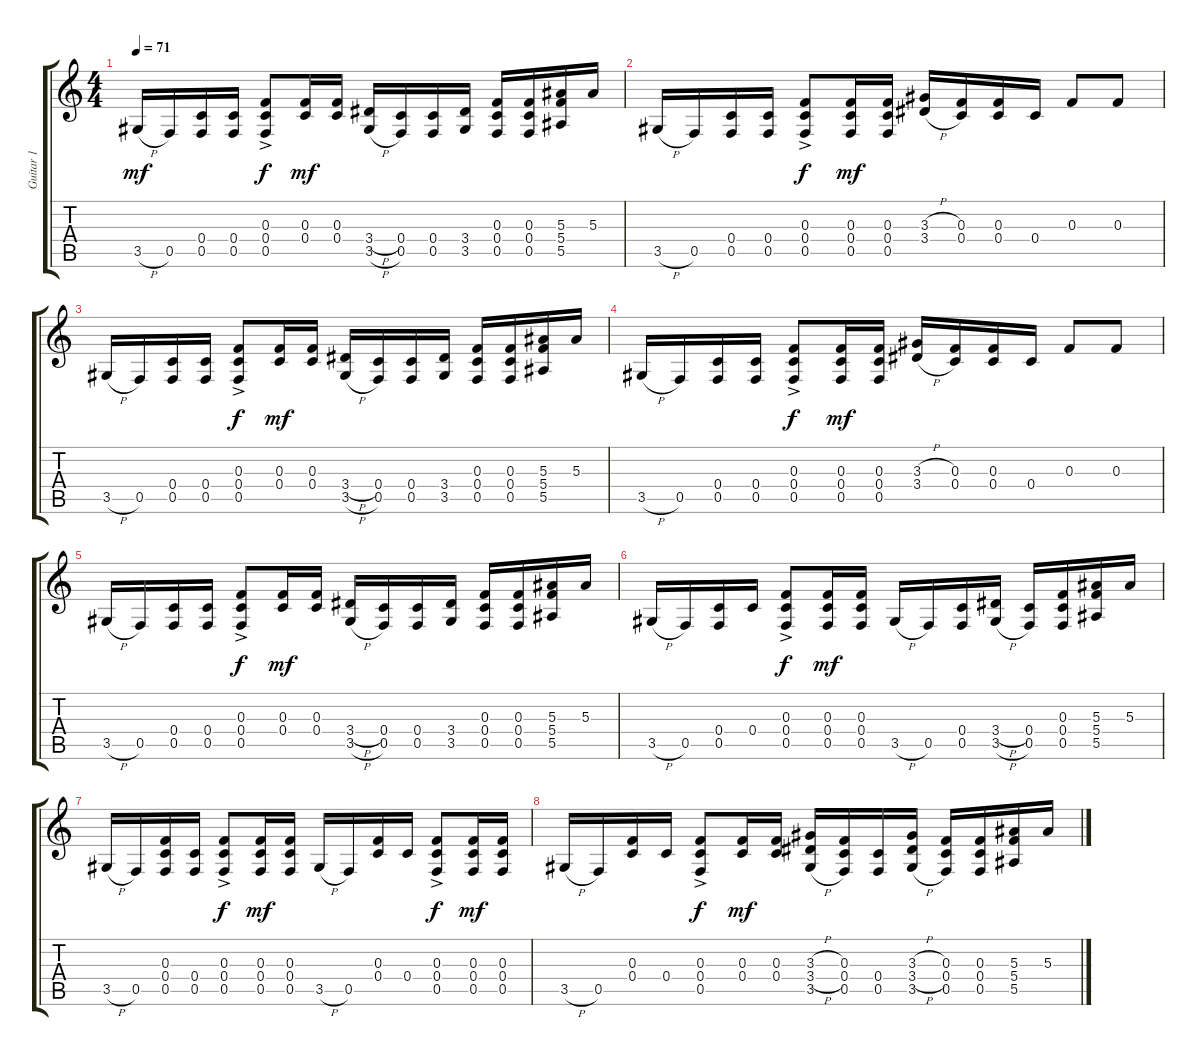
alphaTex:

\track ("Guitar 1" "Guitar 1") {instrument electricguitarclean}
\staff {score tabs}
\tuning (C4 A3 F3 C3 F2 C2) {hide}
\ts (4 4)
\tempo 71
\clef g2
\ks c
3.5{h}.16{dy mf} 0.5.16 (0.4 0.5).16 (0.4 0.5).16 (0.3{ac} 0.4{ac} 0.5{ac}).8{dy f} (0.3 0.4).16{dy mf} (0.3 0.4).16 (3.4{h} 3.5{h}).16 (0.4 0.5).16 (0.4 0.5).16 (3.4 3.5).16 (0.3 0.4 0.5).16 (0.3 0.4 0.5).16 (5.3 5.4 5.5).16 5.3.16 |
3.5{h}.16 0.5.16 (0.4 0.5).16 (0.4 0.5).16 (0.3{ac} 0.4{ac} 0.5{ac}).8{dy f} (0.3 0.4 0.5).16{dy mf} (0.3 0.4 0.5).16 (3.3{h} 3.4{h}).16 (0.3 0.4).16 (0.3 0.4).16 0.4.16 0.3.8 0.3.8 |
3.5{h}.16 0.5.16 (0.4 0.5).16 (0.4 0.5).16 (0.3{ac} 0.4{ac} 0.5{ac}).8{dy f} (0.3 0.4).16{dy mf} (0.3 0.4).16 (3.4{h} 3.5{h}).16 (0.4 0.5).16 (0.4 0.5).16 (3.4 3.5).16 (0.3 0.4 0.5).16 (0.3 0.4 0.5).16 (5.3 5.4 5.5).16 5.3.16 |
3.5{h}.16 0.5.16 (0.4 0.5).16 (0.4 0.5).16 (0.3{ac} 0.4{ac} 0.5{ac}).8{dy f} (0.3 0.4 0.5).16{dy mf} (0.3 0.4 0.5).16 (3.3{h} 3.4{h}).16 (0.3 0.4).16 (0.3 0.4).16 0.4.16 0.3.8 0.3.8 |
3.5{h}.16 0.5.16 (0.4 0.5).16 (0.4 0.5).16 (0.3{ac} 0.4{ac} 0.5{ac}).8{dy f} (0.3 0.4).16{dy mf} (0.3 0.4).16 (3.4{h} 3.5{h}).16 (0.4 0.5).16 (0.4 0.5).16 (3.4 3.5).16 (0.3 0.4 0.5).16 (0.3 0.4 0.5).16 (5.3 5.4 5.5).16 5.3.16 |
3.5{h}.16 0.5.16 (0.4 0.5).16 0.4.16 (0.3{ac} 0.4{ac} 0.5{ac}).8{dy f} (0.3 0.4 0.5).16{dy mf} (0.3 0.4 0.5).16 3.5{h}.16 0.5.16 (0.4 0.5).16 (3.4{h} 3.5{h}).16 (0.4 0.5).16 (0.3 0.4 0.5).16 (5.3 5.4 5.5).16 5.3.16 |
3.5{h}.16 0.5.16 (0.3 0.4 0.5).16 (0.4 0.5).16 (0.3{ac} 0.4{ac} 0.5{ac}).8{dy f} (0.3 0.4 0.5).16{dy mf} (0.3 0.4 0.5).16 3.5{h}.16 0.5.16 (0.3 0.4).16 0.4.16 (0.3{ac} 0.4{ac} 0.5{ac}).8{dy f} (0.3 0.4 0.5).16{dy mf} (0.3 0.4 0.5).16 |
3.5{h}.16 0.5.16 (0.3 0.4).16 0.4.16 (0.3{ac} 0.4{ac} 0.5{ac}).8{dy f} (0.3 0.4).16{dy mf} (0.3 0.4).16 (3.3{h} 3.4{h} 3.5{h}).16 (0.3 0.4 0.5).16 (0.4 0.5).16 (3.3{h} 3.4{h} 3.5{h}).16 (0.3 0.4 0.5).16 (0.3 0.4 0.5).16 (5.3 5.4 5.5).16 5.3.16
